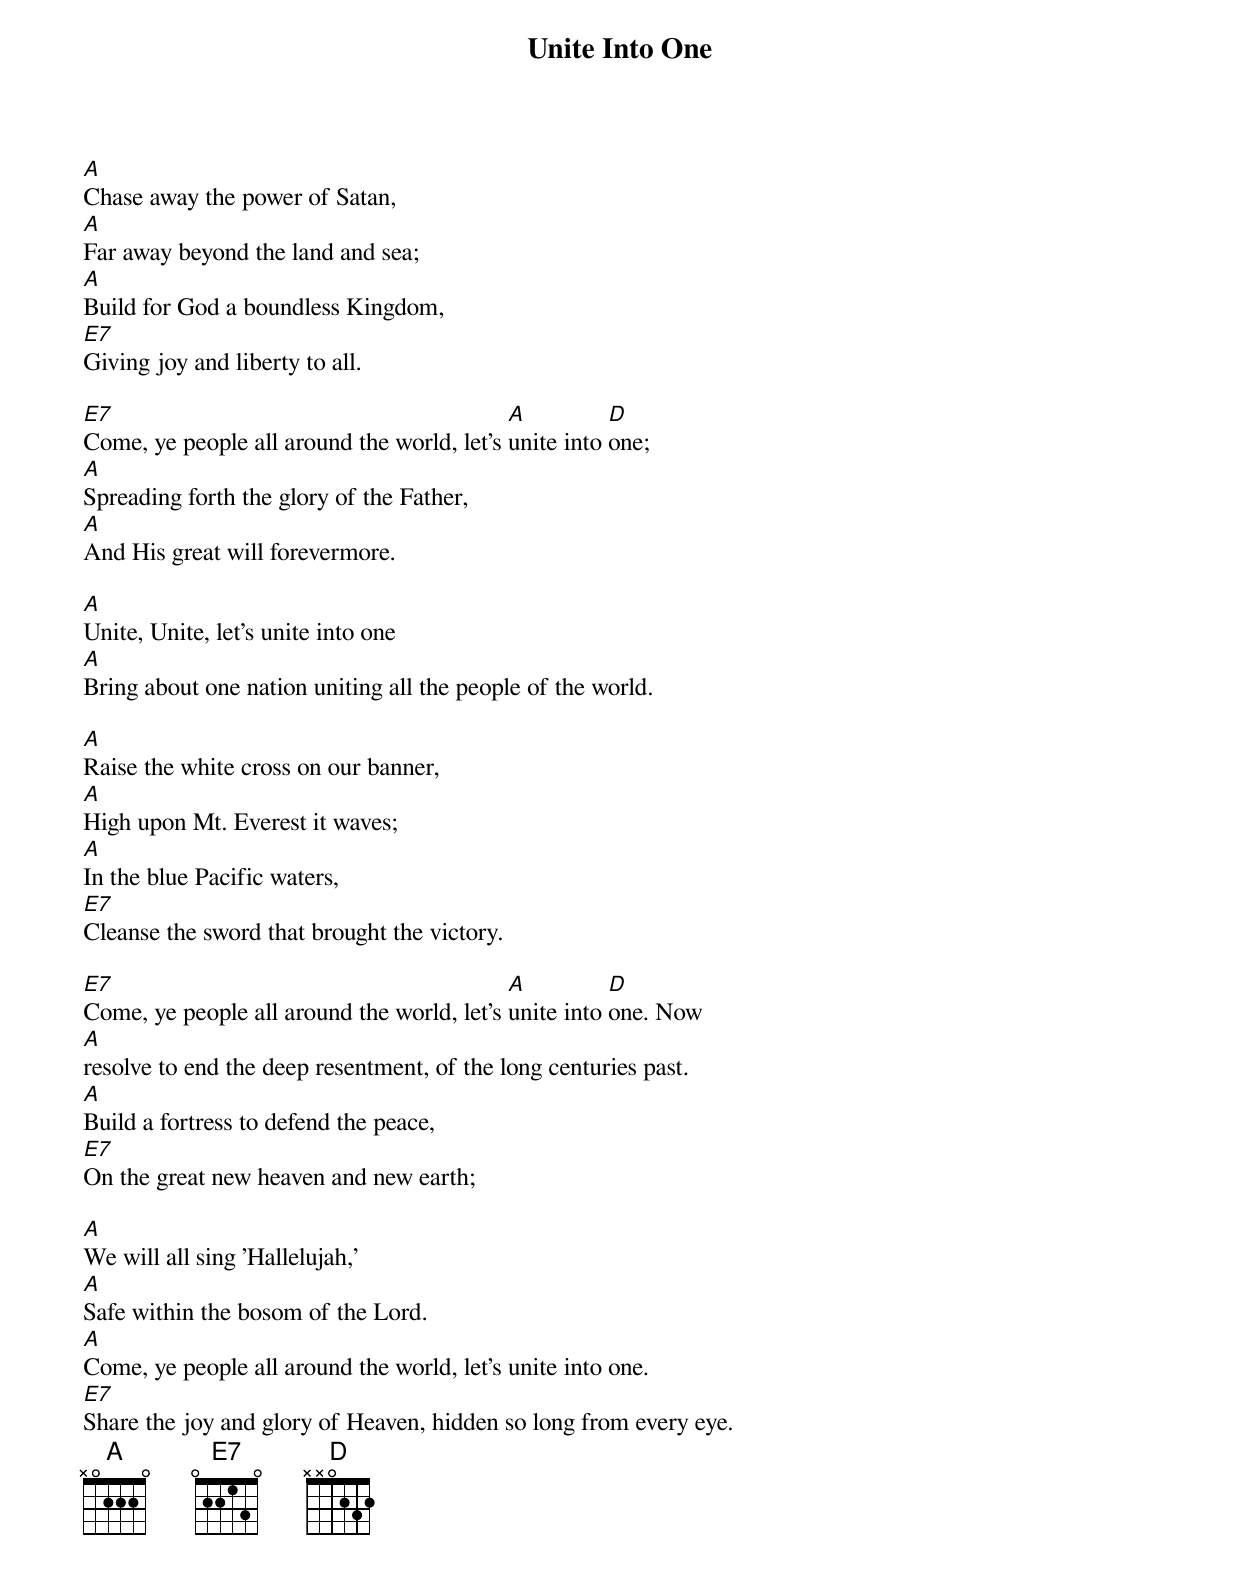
{title: Unite Into One}
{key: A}
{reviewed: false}

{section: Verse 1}
[A]Chase away the power of Satan,
[A]Far away beyond the land and sea;
[A]Build for God a boundless Kingdom,
[E7]Giving joy and liberty to all.

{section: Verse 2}
[E7]Come, ye people all around the world, let's [A]unite into [D]one;
[A]Spreading forth the glory of the Father,
[A]And His great will forevermore.

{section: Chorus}
[A]Unite, Unite, let's unite into one
[A]Bring about one nation uniting all the people of the world.

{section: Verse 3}
[A]Raise the white cross on our banner,
[A]High upon Mt. Everest it waves;
[A]In the blue Pacific waters,
[E7]Cleanse the sword that brought the victory.

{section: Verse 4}
[E7]Come, ye people all around the world, let's [A]unite into [D]one. Now
[A]resolve to end the deep resentment, of the long centuries past.
[A]Build a fortress to defend the peace,
[E7]On the great new heaven and new earth;

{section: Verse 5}
[A]We will all sing 'Hallelujah,'
[A]Safe within the bosom of the Lord.
[A]Come, ye people all around the world, let's unite into one.
[E7]Share the joy and glory of Heaven, hidden so long from every eye.
